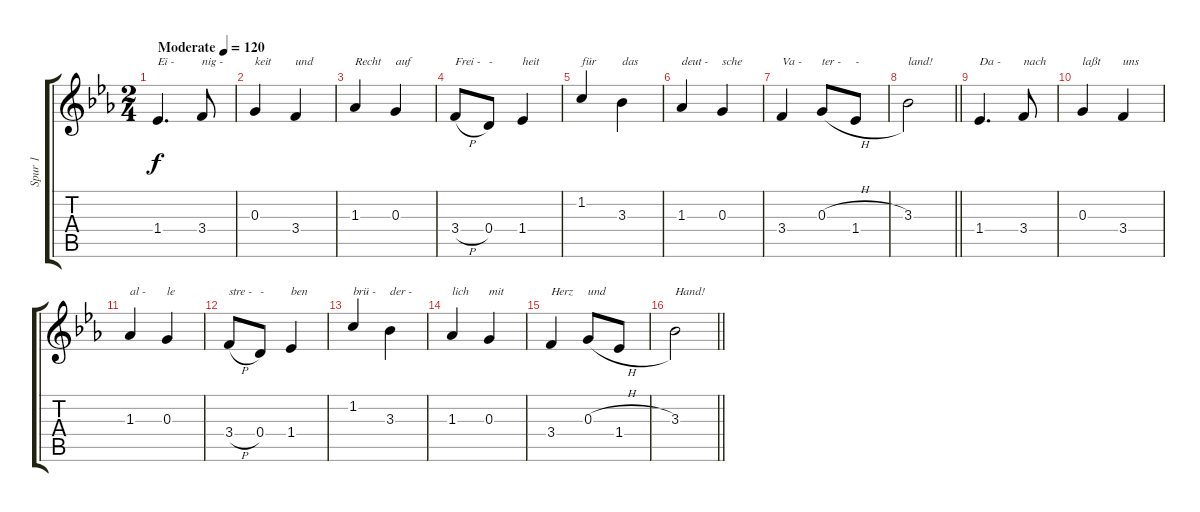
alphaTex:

\track ("Spur 1" "Spur 1") {instrument acousticguitarsteel}
\staff {score tabs}
\tuning (E4 B3 G3 D3 A2 E2) {hide}
\ts (2 4)
\tempo (120 "Moderate")
\clef g2
\ks eb
1.4.4{d txt "Ei -" dy f instrument acousticguitarsteel} 3.4.8{txt "nig -"} |
0.3.4{txt "keit"} 3.4.4{txt "und"} |
1.3.4{txt "Recht"} 0.3.4{txt "auf"} |
3.4{h}.8{txt "Frei -"} 0.4.8{txt "-"} 1.4.4{txt "heit"} |
1.2.4{txt "für" beam Up} 3.3.4{txt "das"} |
1.3.4{txt "deut -"} 0.3.4{txt "sche"} |
3.4.4{txt "Va -"} 0.3{h}.8{txt "ter -"} 1.4.8{txt "-"} |
\barLineRight lightlight
3.3.2{txt "land!"} |
1.4.4{d txt "Da -"} 3.4.8{txt "nach"} |
0.3.4{txt "laßt"} 3.4.4{txt "uns"} |
1.3.4{txt "al -"} 0.3.4{txt "le"} |
3.4{h}.8{txt "stre -"} 0.4.8{txt "-"} 1.4.4{txt "ben"} |
1.2.4{txt "brü -" beam Up} 3.3.4{txt "der -"} |
1.3.4{txt "lich"} 0.3.4{txt "mit"} |
3.4.4{txt "Herz"} 0.3{h}.8{txt "und"} 1.4.8 |
\barLineRight lightlight
3.3.2{txt "Hand!"}
